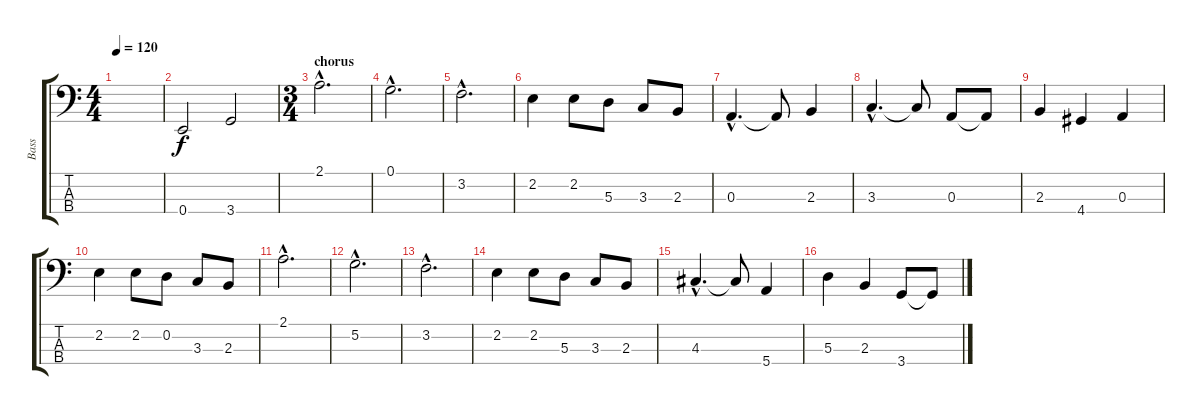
\track ("Bass" "Bass") {instrument electricbassfinger}
\staff {score tabs}
\tuning (G2 D2 A1 E1) {hide}
\ts (4 4)
\tempo 120
\clef f4
\ks c
|
0.4.2 3.4.2 |
\ts (3 4)
\section ("" "chorus")
2.1{hac}.2{d} |
0.1{hac}.2{d} |
3.2{hac}.2{d} |
2.2.4 2.2.8 5.3.8 3.3.8 2.3.8 |
0.3{hac}.4{d} 0.3{t}.8 2.3.4 |
3.3{hac}.4{d} 3.3{t}.8 0.3.8 0.3{t}.8 |
2.3.4 4.4.4 0.3.4 |
2.2.4 2.2.8 0.2.8 3.3.8 2.3.8 |
2.1{hac}.2{d} |
5.2{hac}.2{d} |
3.2{hac}.2{d} |
2.2.4 2.2.8 5.3.8 3.3.8 2.3.8 |
4.3{hac}.4{d} 4.3{t}.8 5.4.4 |
5.3.4 2.3.4 3.4.8 3.4{t}.8
